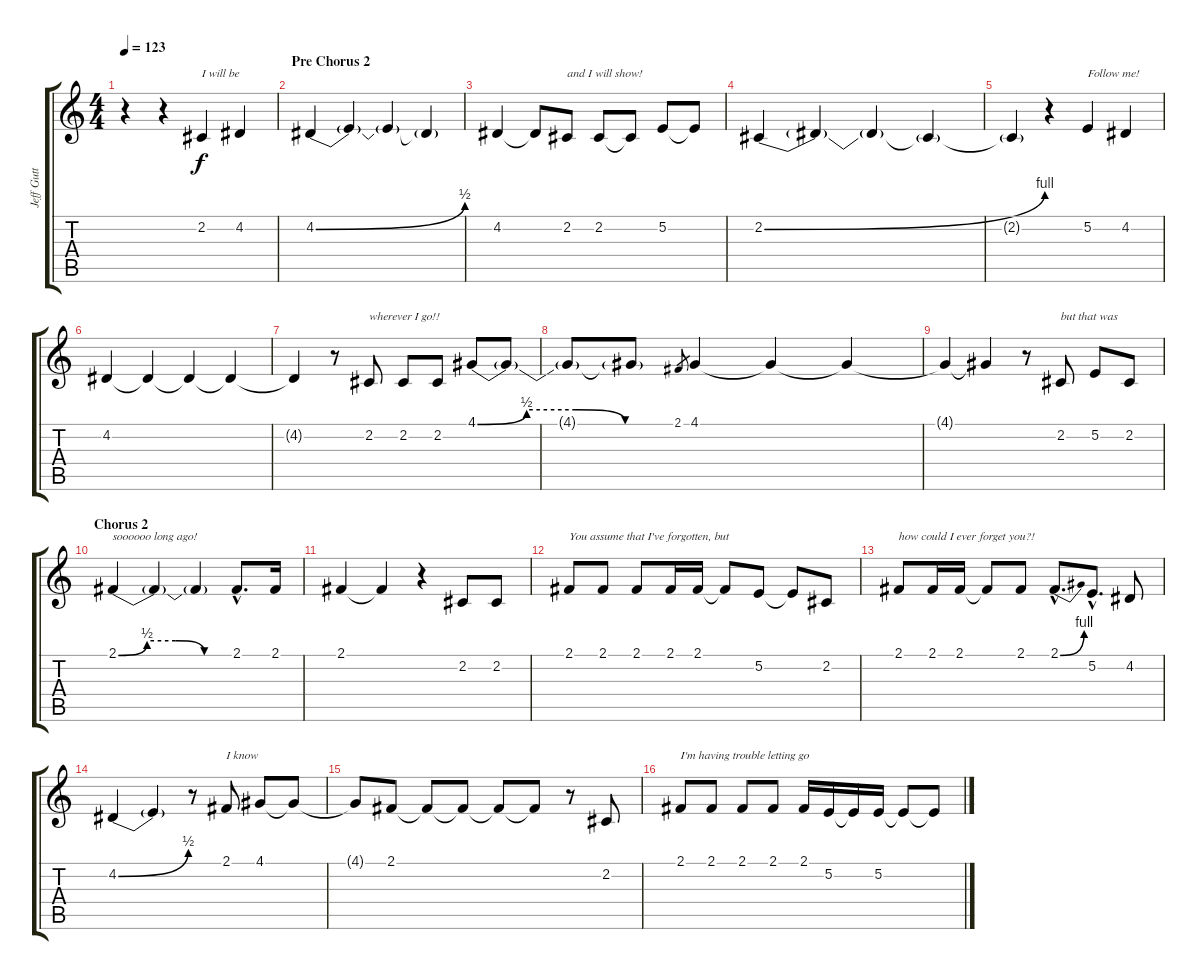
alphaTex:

\track ("Jeff Gutt (Vocals)" "Jeff Gutt ") {instrument harmonica}
\staff {score tabs}
\tuning (E4 B3 G3 D3 A2 E2) {hide}
\ts (4 4)
\tempo 123
\clef g2
\ks c
r.4{dy f} r.4 2.2.4{txt "I will be"} 4.2.4 |
\section ("" "Pre Chorus 2")
4.2{be (bend 0 0 60 2)}.4 4.2{t}.4 4.2{t}.4 4.2{t}.4 |
4.2.4 4.2{t}.8 2.2.8{txt "and I will show!"} 2.2.8 2.2{t}.8 5.2.8 5.2{t}.8 |
2.2{be (bend 0 0 60 4)}.4 2.2{t}.4 2.2{t}.4 2.2{t}.4 |
2.2{t}.4 r.4 5.2.4{txt "Follow me!"} 4.2.4 |
4.2.4 4.2{t}.4 4.2{t}.4 4.2{t}.4 |
4.2{t}.4 r.8 2.2.8{txt "wherever I go!!"} 2.2.8 2.2.8 4.1{be (custom 0 0 15 2 30 2 45 0 60 0)}.8 4.1{t}.8 |
4.1{t}.8 4.1{t}.8 2.1.8{gr} 4.1.4 4.1{t}.4 4.1{t}.4 |
4.1{t}.4 4.1{t}.4 r.8 2.2.8{txt "but that was"} 5.2.8 2.2.8 |
\section ("" "Chorus 2")
2.1{be (custom 0 0 15 2 30 2 45 0 60 0)}.4{txt "soooooo long ago!"} 2.1{t}.4 2.1{t}.4 2.1{hac}.8{d} 2.1.16 |
2.1.4 2.1{t}.4 r.4 2.2.8 2.2.8 |
2.1.8{txt "You assume that I've forgotten, but"} 2.1.8 2.1.8 2.1.16 2.1.16 2.1{t}.8 5.2.8 5.2{t}.8 2.2.8 |
2.1.8{txt "how could I ever forget you?!"} 2.1.16 2.1.16 2.1{t}.8 2.1.8 2.1{be (bend 0 0 60 4) hac}.8{d} 5.2{hac}.8{d} 4.2.8 |
4.2{be (bend 0 0 60 2)}.4 4.2{t}.4 r.8 2.1.8{txt "I know"} 4.1.8 4.1{t}.8 |
4.1{t}.8 2.1.8 2.1{t}.8 2.1{t}.8 2.1{t}.8 2.1{t}.8 r.8 2.2.8 |
2.1.8{txt "I'm having trouble letting go"} 2.1.8 2.1.8 2.1.8 2.1.16 5.2.16 5.2{t}.16 5.2.16 5.2{t}.8 5.2{t}.8
